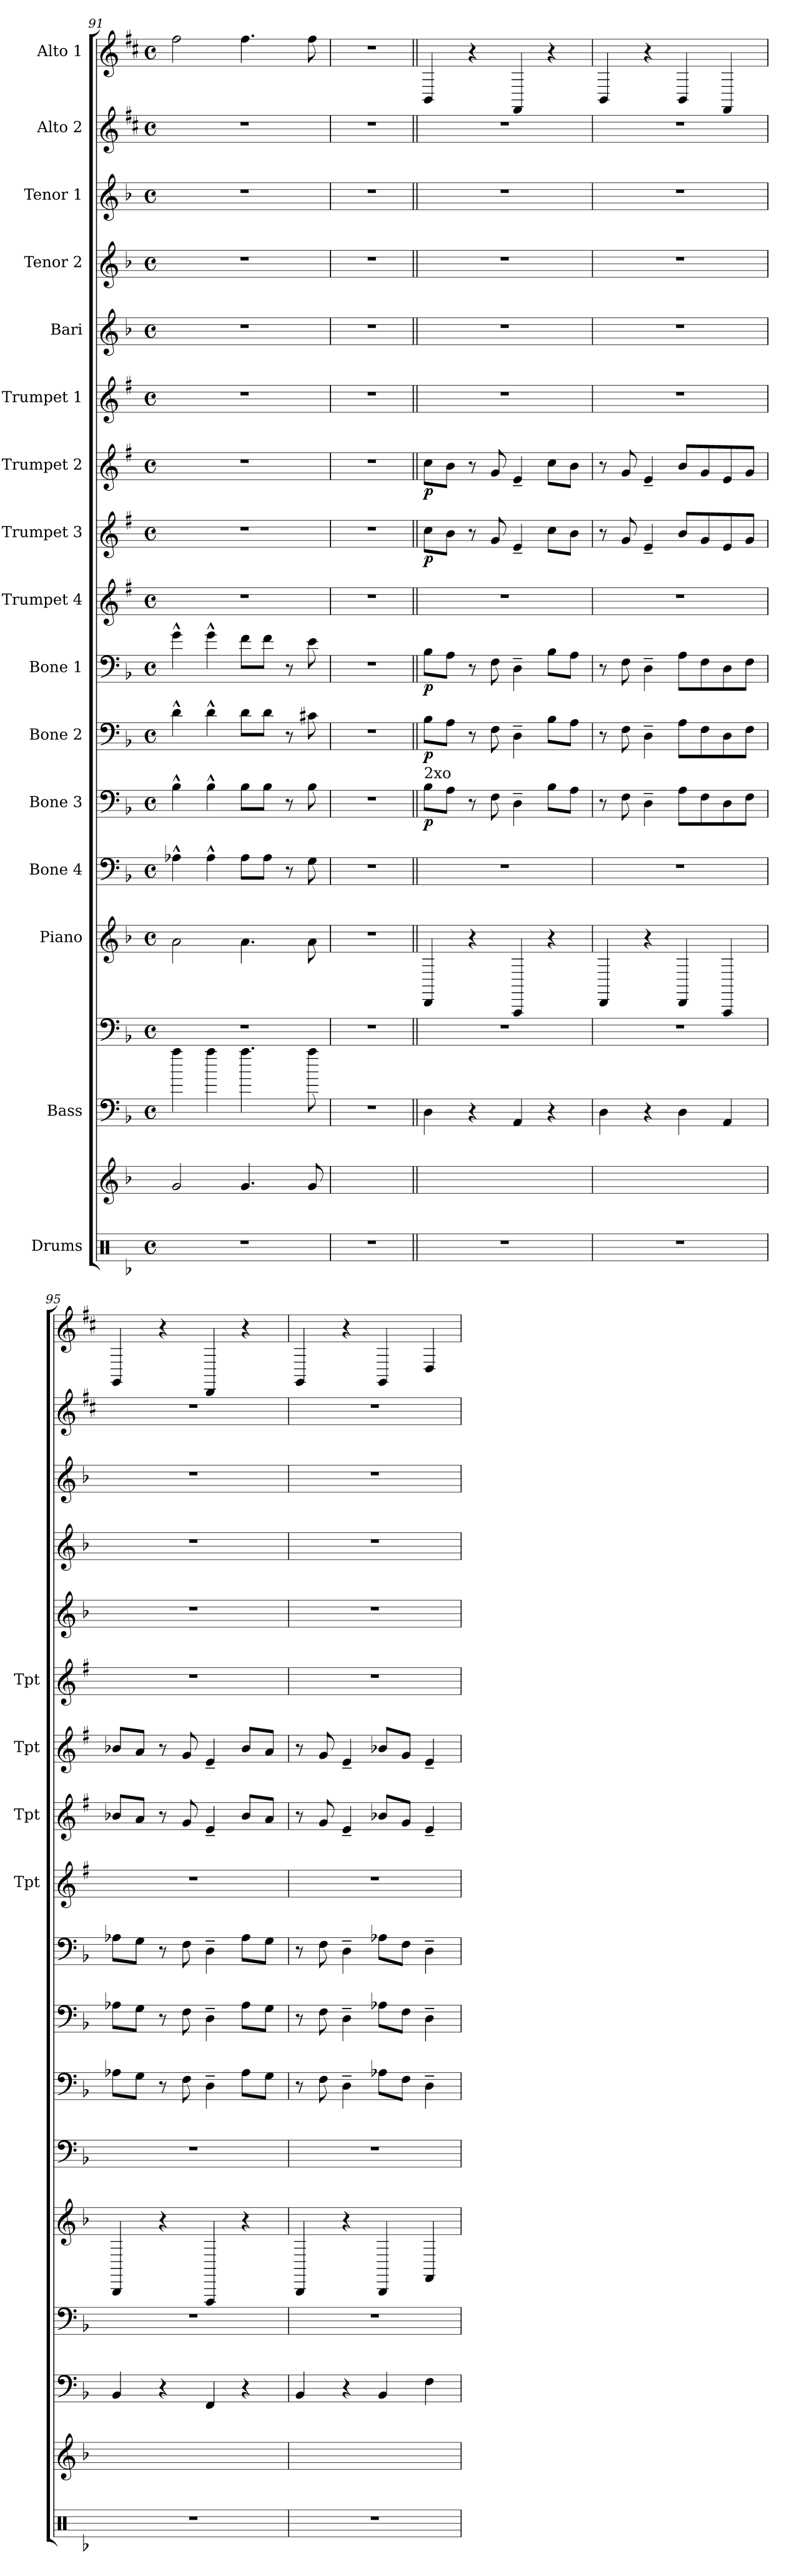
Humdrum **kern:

**kern	**kern	**kern	**kern	**kern	**kern	**kern	**dynam	**kern	**dynam	**kern	**dynam	**kern	**kern	**dynam	**kern	**dynam	**kern	**kern	**kern	**kern	**kern	**kern
*part18	*part17	*part16	*part15	*part14	*part13	*part12	*part12	*part11	*part11	*part10	*part10	*part9	*part8	*part8	*part7	*part7	*part6	*part5	*part4	*part3	*part2	*part1
*staff18	*staff17	*staff16	*staff15	*staff14	*staff13	*staff12	*staff12	*staff11	*staff11	*staff10	*staff10	*staff9	*staff8	*staff8	*staff7	*staff7	*staff6	*staff5	*staff4	*staff3	*staff2	*staff1
*I"Drums	*	*I"Bass	*	*I"Piano	*I"Bone 4	*I"Bone 3	*	*I"Bone 2	*	*I"Bone 1	*	*I"Trumpet 4	*I"Trumpet 3	*	*I"Trumpet 2	*	*I"Trumpet 1	*I"Bari	*I"Tenor 2	*I"Tenor 1	*I"Alto 2	*I"Alto 1
*	*	*	*	*	*	*	*	*	*	*	*	*I'Tpt	*I'Tpt	*	*I'Tpt	*	*I'Tpt	*	*	*	*	*
*clefX	*clefG2	*clefF4	*clefF4	*clefG2	*clefF4	*clefF4	*	*clefF4	*	*clefF4	*	*clefG2	*clefG2	*	*clefG2	*	*clefG2	*clefG2	*clefG2	*clefG2	*clefG2	*clefG2
*	*	*ITrd7c12	*	*	*	*	*	*	*	*	*	*ITrd1c2	*ITrd1c2	*	*ITrd1c2	*	*ITrd1c2	*ITrd12c21	*ITrd8c14	*ITrd8c14	*ITrd5c9	*ITrd5c9
*k[b-]	*k[b-]	*k[b-]	*k[b-]	*k[b-]	*k[b-]	*k[b-]	*	*k[b-]	*	*k[b-]	*	*k[b-]	*k[b-]	*	*k[b-]	*	*k[b-]	*k[b-]	*k[b-]	*k[b-]	*k[b-]	*k[b-]
*F:	*F:	*F:	*F:	*F:	*F:	*F:	*	*F:	*	*F:	*	*F:	*F:	*	*F:	*	*F:	*F:	*F:	*F:	*F:	*F:
*M4/4	*	*M4/4	*M4/4	*M4/4	*M4/4	*M4/4	*	*M4/4	*	*M4/4	*	*M4/4	*M4/4	*	*M4/4	*	*M4/4	*M4/4	*M4/4	*M4/4	*M4/4	*M4/4
*met(c)	*	*met(c)	*met(c)	*met(c)	*met(c)	*met(c)	*	*met(c)	*	*met(c)	*	*met(c)	*met(c)	*	*met(c)	*	*met(c)	*met(c)	*met(c)	*met(c)	*met(c)	*met(c)
=91	=91	=91	=91	=91	=91	=91	=91	=91	=91	=91	=91	=91	=91	=91	=91	=91	=91	=91	=91	=91	=91	=91
1r	2g/	4a\	1r	2a\	4A-X^^>\	4B-^^>\	.	4d^^>\	.	4g^^>\	.	1r	1r	.	1r	.	1r	1r	1r	1r	1r	2a\
.	.	4a\	.	.	4A-^^>\	4B-^^>\	.	4d^^>\	.	4g^^>\	.	.	.	.	.	.	.	.	.	.	.	.
.	4.g/	4.a\	.	4.a\	8A-\L	8B-\L	.	8d\L	.	8f\L	.	.	.	.	.	.	.	.	.	.	.	4.a\
.	.	.	.	.	8A-\J	8B-\J	.	8d\J	.	8f\J	.	.	.	.	.	.	.	.	.	.	.	.
.	.	.	.	.	8r	8r	.	8r	.	8r	.	.	.	.	.	.	.	.	.	.	.	.
.	8g/	8a\	.	8a\	8G\	8B-\	.	8c#X\	.	8e\	.	.	.	.	.	.	.	.	.	.	.	8a\
=92	=92	=92	=92	=92	=92	=92	=92	=92	=92	=92	=92	=92	=92	=92	=92	=92	=92	=92	=92	=92	=92	=92
1r	1ryy	1r	1r	1r	1r	1r	.	1r	.	1r	.	1r	1r	.	1r	.	1r	1r	1r	1r	1r	1r
!!LO:PB:g=z
=93||	=93||	=93||	=93||	=93||	=93||	=93||	=93||	=93||	=93||	=93||	=93||	=93||	=93||	=93||	=93||	=93||	=93||	=93||	=93||	=93||	=93||	=93||
!	!	!	!	!	!	!LO:TX:a:t=2xo	!	!	!	!	!	!	!	!	!	!	!	!	!	!	!	!
!	!	!	!	!	!	!	!LO:DY:b	!	!LO:DY:b	!	!LO:DY:b	!	!	!LO:DY:b	!	!LO:DY:b	!	!	!	!	!	!
1r	1ryy	4DD\	1r	4DD/	1r	8B-\L	p	8B-\L	p	8B-\L	p	1r	8b-\L	p	8b-\L	p	1r	1r	1r	1r	1r	4DD/
.	.	.	.	.	.	8A\J	.	8A\J	.	8A\J	.	.	8a\J	.	8a\J	.	.	.	.	.	.	.
.	.	4r	.	4r	.	8r	.	8r	.	8r	.	.	8r	.	8r	.	.	.	.	.	.	4r
.	.	.	.	.	.	8F\	.	8F\	.	8F\	.	.	8f/	.	8f/	.	.	.	.	.	.	.
.	.	4AAA/	.	4AAA/	.	4D~>\	.	4D~>\	.	4D~>\	.	.	4d~</	.	4d~</	.	.	.	.	.	.	4AAA/
.	.	4r	.	4r	.	8B-\L	.	8B-\L	.	8B-\L	.	.	8b-\L	.	8b-\L	.	.	.	.	.	.	4r
.	.	.	.	.	.	8A\J	.	8A\J	.	8A\J	.	.	8a\J	.	8a\J	.	.	.	.	.	.	.
=94	=94	=94	=94	=94	=94	=94	=94	=94	=94	=94	=94	=94	=94	=94	=94	=94	=94	=94	=94	=94	=94	=94
1r	1ryy	4DD\	1r	4DD/	1r	8r	.	8r	.	8r	.	1r	8r	.	8r	.	1r	1r	1r	1r	1r	4DD/
.	.	.	.	.	.	8F\	.	8F\	.	8F\	.	.	8f/	.	8f/	.	.	.	.	.	.	.
.	.	4r	.	4r	.	4D~>\	.	4D~>\	.	4D~>\	.	.	4d~</	.	4d~</	.	.	.	.	.	.	4r
.	.	4DD\	.	4DD/	.	8A\L	.	8A\L	.	8A\L	.	.	8a/L	.	8a/L	.	.	.	.	.	.	4DD/
.	.	.	.	.	.	8F\	.	8F\	.	8F\	.	.	8f/	.	8f/	.	.	.	.	.	.	.
.	.	4AAA/	.	4AAA/	.	8D\	.	8D\	.	8D\	.	.	8d/	.	8d/	.	.	.	.	.	.	4AAA/
.	.	.	.	.	.	8F\J	.	8F\J	.	8F\J	.	.	8f/J	.	8f/J	.	.	.	.	.	.	.
=95	=95	=95	=95	=95	=95	=95	=95	=95	=95	=95	=95	=95	=95	=95	=95	=95	=95	=95	=95	=95	=95	=95
1r	1ryy	4BBB-/	1r	4BBB-/	1r	8A-X\L	.	8A-X\L	.	8A-X\L	.	1r	8a-X/L	.	8a-X/L	.	1r	1r	1r	1r	1r	4BBB-/
.	.	.	.	.	.	8G\J	.	8G\J	.	8G\J	.	.	8g/J	.	8g/J	.	.	.	.	.	.	.
.	.	4r	.	4r	.	8r	.	8r	.	8r	.	.	8r	.	8r	.	.	.	.	.	.	4r
.	.	.	.	.	.	8F\	.	8F\	.	8F\	.	.	8f/	.	8f/	.	.	.	.	.	.	.
.	.	4FFF/	.	4FFF/	.	4D~>\	.	4D~>\	.	4D~>\	.	.	4d~</	.	4d~</	.	.	.	.	.	.	4FFF/
.	.	4r	.	4r	.	8A-\L	.	8A-\L	.	8A-\L	.	.	8a-/L	.	8a-/L	.	.	.	.	.	.	4r
.	.	.	.	.	.	8G\J	.	8G\J	.	8G\J	.	.	8g/J	.	8g/J	.	.	.	.	.	.	.
=96	=96	=96	=96	=96	=96	=96	=96	=96	=96	=96	=96	=96	=96	=96	=96	=96	=96	=96	=96	=96	=96	=96
1r	1ryy	4BBB-/	1r	4BBB-/	1r	8r	.	8r	.	8r	.	1r	8r	.	8r	.	1r	1r	1r	1r	1r	4BBB-/
.	.	.	.	.	.	8F\	.	8F\	.	8F\	.	.	8f/	.	8f/	.	.	.	.	.	.	.
.	.	4r	.	4r	.	4D~>\	.	4D~>\	.	4D~>\	.	.	4d~</	.	4d~</	.	.	.	.	.	.	4r
.	.	4BBB-/	.	4BBB-/	.	8A-X\L	.	8A-X\L	.	8A-X\L	.	.	8a-X/L	.	8a-X/L	.	.	.	.	.	.	4BBB-/
.	.	.	.	.	.	8F\J	.	8F\J	.	8F\J	.	.	8f/J	.	8f/J	.	.	.	.	.	.	.
.	.	4FF\	.	4FF/	.	4D~>\	.	4D~>\	.	4D~>\	.	.	4d~</	.	4d~</	.	.	.	.	.	.	4FF/
=	=	=	=	=	=	=	=	=	=	=	=	=	=	=	=	=	=	=	=	=	=	=
*-	*-	*-	*-	*-	*-	*-	*-	*-	*-	*-	*-	*-	*-	*-	*-	*-	*-	*-	*-	*-	*-	*-
